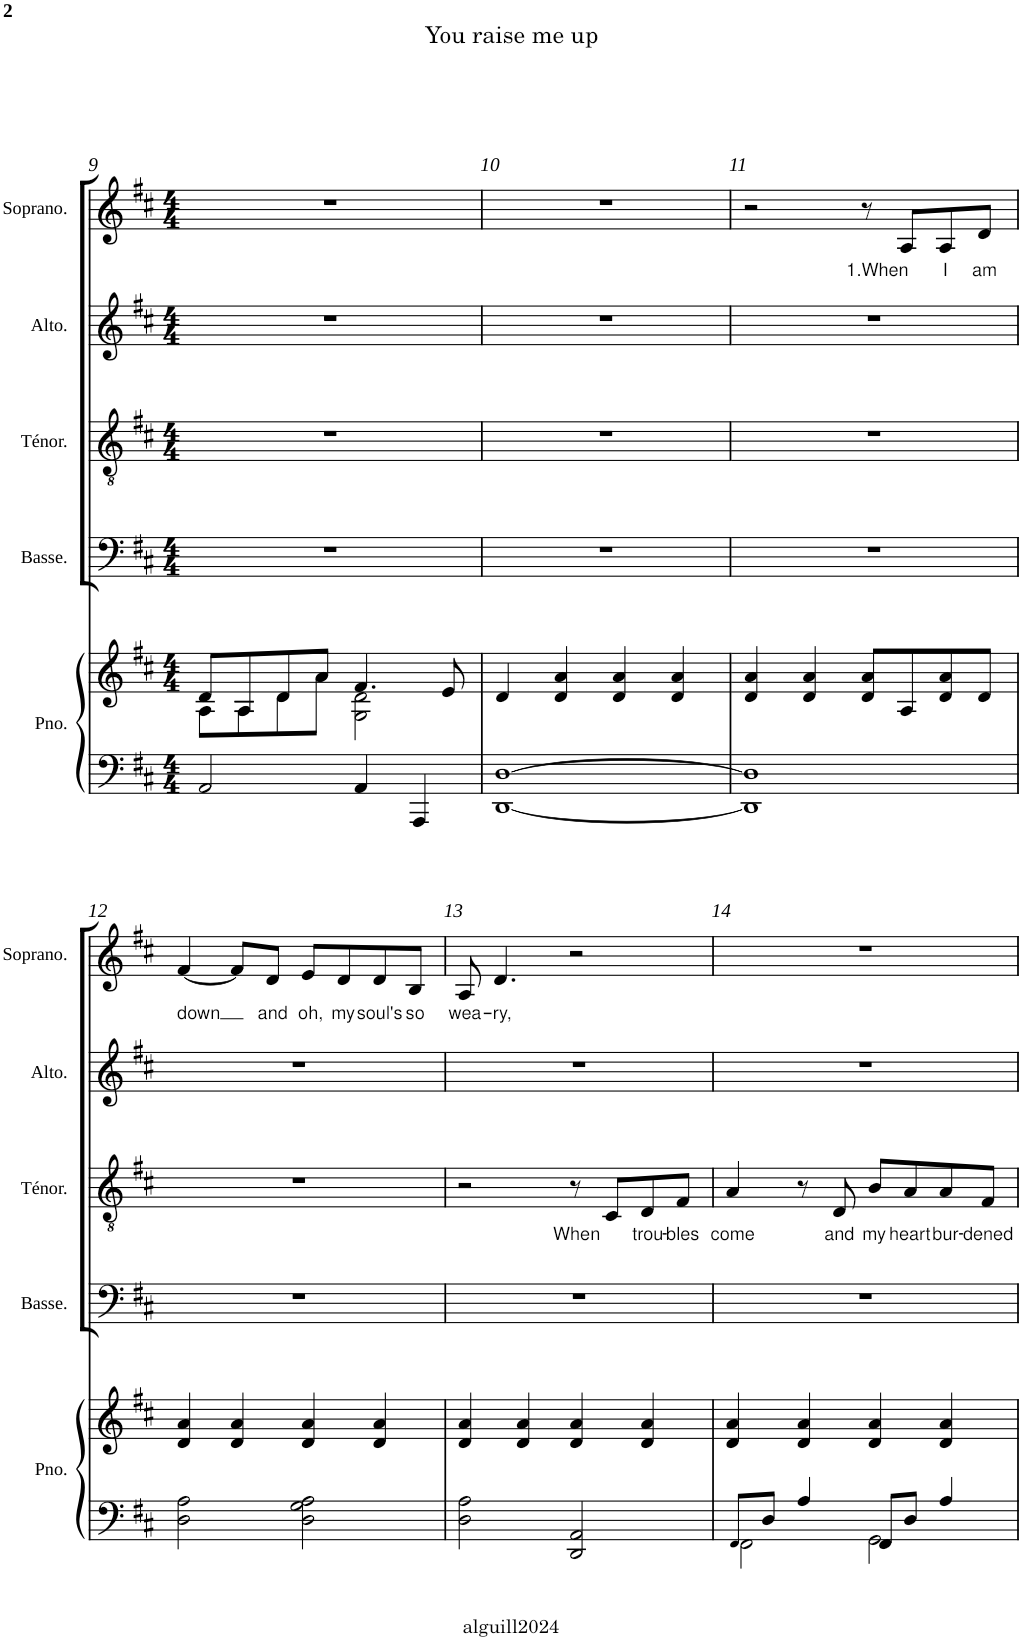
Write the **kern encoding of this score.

**kern	**kern	**kern	**kern	**text	**kern	**kern	**text
*part5	*part5	*part4	*part3	*part3	*part2	*part1	*part1
*staff6	*staff5	*staff4	*staff3	*staff3	*staff2	*staff1	*staff1
*I"Piano	*	*I"Basse	*I"Ténor	*	*I"Alto	*I"Soprano	*
*I'Pno.	*	*I'Basse.	*I'Ténor.	*	*I'Alto.	*I'Soprano.	*
!!LO:PB:g=z
*clefF4	*clefG2	*clefF4	*clefGv2	*	*clefG2	*clefG2	*
*k[f#c#]	*k[f#c#]	*k[f#c#]	*k[f#c#]	*	*k[f#c#]	*k[f#c#]	*
*D:	*D:	*D:	*D:	*	*D:	*D:	*
*M4/4	*M4/4	*M4/4	*M4/4	*	*M4/4	*M4/4	*
=9	=9	=9	=9	=9	=9	=9	=9
*	*^	*	*	*	*	*	*
2AA/	8d/L	8A\L	1r	1r	.	1r	1r	.
.	8A/	8A\	.	.	.	.	.	.
.	8d/	8d\	.	.	.	.	.	.
.	8a/J	8a\J	.	.	.	.	.	.
4AA/	4.f#/	2G\ 2d\	.	.	.	.	.	.
4AAA/	.	.	.	.	.	.	.	.
.	8e/	.	.	.	.	.	.	.
*	*v	*v	*	*	*	*	*	*
=10	=10	=10	=10	=10	=10	=10	=10
[1DD [1D	4d/	1r	1r	.	1r	1r	.
.	4d/ 4a/	.	.	.	.	.	.
.	4d/ 4a/	.	.	.	.	.	.
.	4d/ 4a/	.	.	.	.	.	.
=11	=11	=11	=11	=11	=11	=11	=11
1DD] 1D]	4d/ 4a/	1r	1r	.	1r	2r	.
.	4d/ 4a/	.	.	.	.	.	.
!	!	!	!	!	!	!	!LO:LY:b
.	8d/ 8a/L	.	.	.	.	8r	1.When
.	8A/	.	.	.	.	8A/L	.
!	!	!	!	!	!	!	!LO:LY:b
.	8d/ 8a/	.	.	.	.	8A/	I
!	!	!	!	!	!	!	!LO:LY:b
.	8d/J	.	.	.	.	8d/J	am
!!LO:LB:g=z
=12	=12	=12	=12	=12	=12	=12	=12
!	!	!	!	!	!	!	!LO:LY:b
2D\ 2A\	4d/ 4a/	1r	1r	.	1r	[4f#/	down
.	4d/ 4a/	.	.	.	.	8f#/L]	.
!	!	!	!	!	!	!	!LO:LY:b
.	.	.	.	.	.	8d/J	and
!	!	!	!	!	!	!	!LO:LY:b
2D\ 2G\ 2A\	4d/ 4a/	.	.	.	.	8e/L	oh,
!	!	!	!	!	!	!	!LO:LY:b
.	.	.	.	.	.	8d/	my
!	!	!	!	!	!	!	!LO:LY:b
.	4d/ 4a/	.	.	.	.	8d/	soul's
!	!	!	!	!	!	!	!LO:LY:b
.	.	.	.	.	.	8B/J	so
=13	=13	=13	=13	=13	=13	=13	=13
!	!	!	!	!	!	!	!LO:LY:b
2D\ 2A\	4d/ 4a/	1r	2r	.	1r	8A/	wea-
!	!	!	!	!	!	!	!LO:LY:b
.	.	.	.	.	.	4.d/	-ry,
.	4d/ 4a/	.	.	.	.	.	.
!	!	!	!	!LO:LY:b	!	!	!
2DD/ 2AA/	4d/ 4a/	.	8r	When	.	2r	.
.	.	.	8C#/L	.	.	.	.
!	!	!	!	!LO:LY:b	!	!	!
.	4d/ 4a/	.	8D/	trou-	.	.	.
!	!	!	!	!LO:LY:b	!	!	!
.	.	.	8F#/J	-bles	.	.	.
=14	=14	=14	=14	=14	=14	=14	=14
*^	*	*	*	*	*	*	*
!	!	!	!	!	!LO:LY:b	!	!	!
8FF#/L	2FF#\	4d/ 4a/	1r	4A/	come	1r	1r	.
8D/J	.	.	.	.	.	.	.	.
4A/	.	4d/ 4a/	.	8r	.	.	.	.
!	!	!	!	!	!LO:LY:b	!	!	!
.	.	.	.	8D/	and	.	.	.
!	!	!	!	!	!LO:LY:b	!	!	!
8FF#/L	2GG\	4d/ 4a/	.	8B/L	my	.	.	.
!	!	!	!	!	!LO:LY:b	!	!	!
8D/J	.	.	.	8A/	heart	.	.	.
!	!	!	!	!	!LO:LY:b	!	!	!
4A/	.	4d/ 4a/	.	8A/	bur-	.	.	.
!	!	!	!	!	!LO:LY:b	!	!	!
.	.	.	.	8F#/J	-dened	.	.	.
*v	*v	*	*	*	*	*	*	*
=	=	=	=	=	=	=	=
*-	*-	*-	*-	*-	*-	*-	*-
